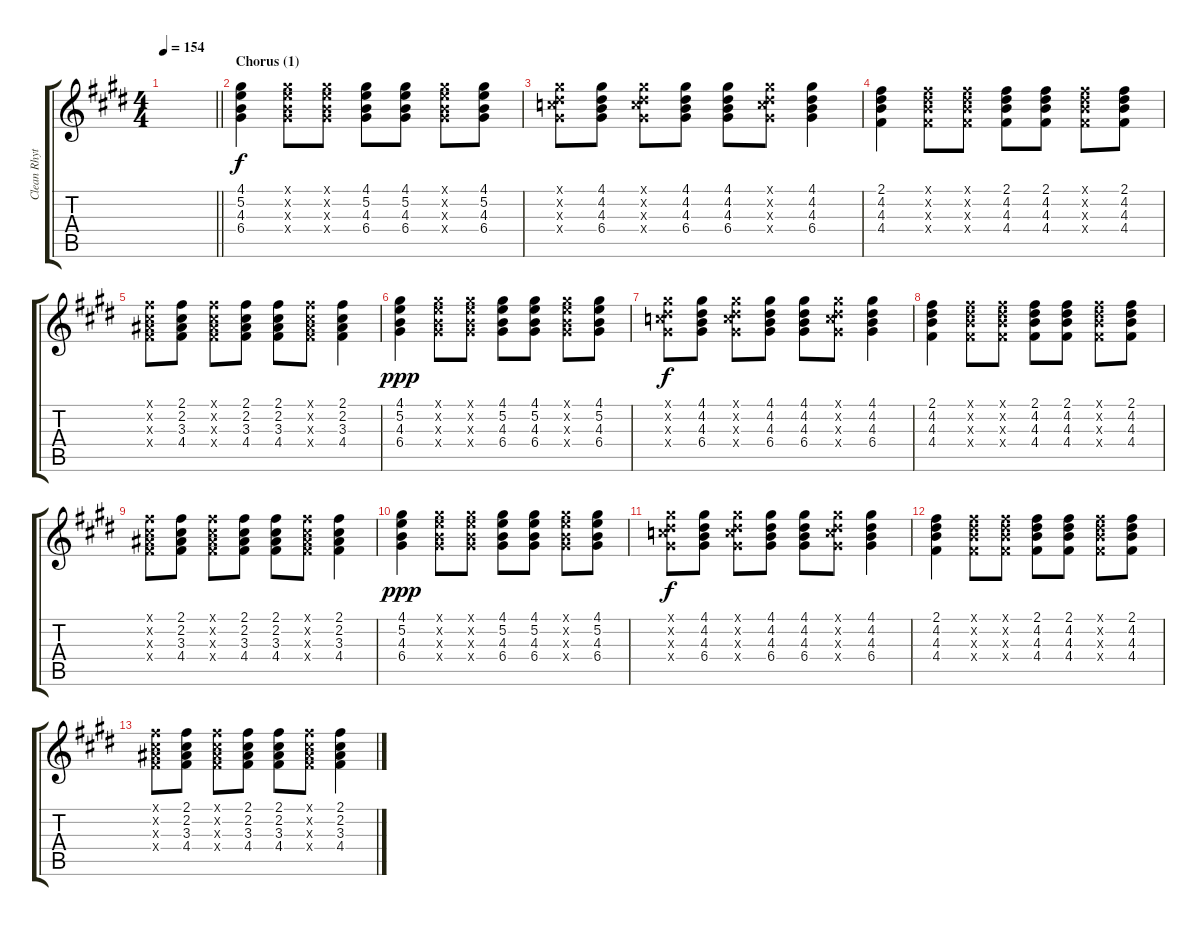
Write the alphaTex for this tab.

\track ("Clean Rhythm" "Clean Rhyt") {instrument electricguitarclean}
\staff {score tabs}
\tuning (E4 B3 G3 D3 A2 E2) {hide}
\ts (4 4)
\tempo 154
\clef g2
\barLineRight lightlight
\ks c#minor
|
\section ("" "Chorus (1)")
(4.1 5.2 4.3 6.4).4 (4.1{x} 5.2{x} 4.3{x} 6.4{x}).8 (4.1{x} 5.2{x} 4.3{x} 6.4{x}).8 (4.1 5.2 4.3 6.4).8 (4.1 5.2 4.3 6.4).8 (4.1{x} 5.2{x} 4.3{x} 6.4{x}).8 (4.1 5.2 4.3 6.4).8 |
(4.1{x} 4.2{x} 5.3{x} 6.4{x}).8{dy f} (4.1 4.2 4.3 6.4).8 (4.1{x} 4.2{x} 5.3{x} 6.4{x}).8 (4.1 4.2 4.3 6.4).8 (4.1 4.2 4.3 6.4).8 (4.1{x} 4.2{x} 5.3{x} 6.4{x}).8 (4.1 4.2 4.3 6.4).4 |
(2.1 4.2 4.3 4.4).4 (2.1{x} 4.2{x} 4.3{x} 4.4{x}).8 (2.1{x} 4.2{x} 4.3{x} 4.4{x}).8 (2.1 4.2 4.3 4.4).8 (2.1 4.2 4.3 4.4).8 (2.1{x} 4.2{x} 4.3{x} 4.4{x}).8 (2.1 4.2 4.3 4.4).8 |
(2.1{x} 2.2{x} 3.3{x} 4.4{x}).8 (2.1 2.2 3.3 4.4).8 (2.1{x} 2.2{x} 3.3{x} 4.4{x}).8 (2.1 2.2 3.3 4.4).8 (2.1 2.2 3.3 4.4).8 (2.1{x} 2.2{x} 3.3{x} 4.4{x}).8 (2.1 2.2 3.3 4.4).4 |
(4.1 5.2 4.3 6.4).4{dy ppp} (4.1{x} 5.2{x} 4.3{x} 6.4{x}).8 (4.1{x} 5.2{x} 4.3{x} 6.4{x}).8 (4.1 5.2 4.3 6.4).8 (4.1 5.2 4.3 6.4).8 (4.1{x} 5.2{x} 4.3{x} 6.4{x}).8 (4.1 5.2 4.3 6.4).8 |
(4.1{x} 4.2{x} 5.3{x} 6.4{x}).8{dy f} (4.1 4.2 4.3 6.4).8 (4.1{x} 4.2{x} 5.3{x} 6.4{x}).8 (4.1 4.2 4.3 6.4).8 (4.1 4.2 4.3 6.4).8 (4.1{x} 4.2{x} 5.3{x} 6.4{x}).8 (4.1 4.2 4.3 6.4).4 |
(2.1 4.2 4.3 4.4).4 (2.1{x} 4.2{x} 4.3{x} 4.4{x}).8 (2.1{x} 4.2{x} 4.3{x} 4.4{x}).8 (2.1 4.2 4.3 4.4).8 (2.1 4.2 4.3 4.4).8 (2.1{x} 4.2{x} 4.3{x} 4.4{x}).8 (2.1 4.2 4.3 4.4).8 |
(2.1{x} 2.2{x} 3.3{x} 4.4{x}).8 (2.1 2.2 3.3 4.4).8 (2.1{x} 2.2{x} 3.3{x} 4.4{x}).8 (2.1 2.2 3.3 4.4).8 (2.1 2.2 3.3 4.4).8 (2.1{x} 2.2{x} 3.3{x} 4.4{x}).8 (2.1 2.2 3.3 4.4).4 |
(4.1 5.2 4.3 6.4).4{dy ppp} (4.1{x} 5.2{x} 4.3{x} 6.4{x}).8 (4.1{x} 5.2{x} 4.3{x} 6.4{x}).8 (4.1 5.2 4.3 6.4).8 (4.1 5.2 4.3 6.4).8 (4.1{x} 5.2{x} 4.3{x} 6.4{x}).8 (4.1 5.2 4.3 6.4).8 |
(4.1{x} 4.2{x} 5.3{x} 6.4{x}).8{dy f} (4.1 4.2 4.3 6.4).8 (4.1{x} 4.2{x} 5.3{x} 6.4{x}).8 (4.1 4.2 4.3 6.4).8 (4.1 4.2 4.3 6.4).8 (4.1{x} 4.2{x} 5.3{x} 6.4{x}).8 (4.1 4.2 4.3 6.4).4 |
(2.1 4.2 4.3 4.4).4 (2.1{x} 4.2{x} 4.3{x} 4.4{x}).8 (2.1{x} 4.2{x} 4.3{x} 4.4{x}).8 (2.1 4.2 4.3 4.4).8 (2.1 4.2 4.3 4.4).8 (2.1{x} 4.2{x} 4.3{x} 4.4{x}).8 (2.1 4.2 4.3 4.4).8 |
(2.1{x} 2.2{x} 3.3{x} 4.4{x}).8 (2.1 2.2 3.3 4.4).8 (2.1{x} 2.2{x} 3.3{x} 4.4{x}).8 (2.1 2.2 3.3 4.4).8 (2.1 2.2 3.3 4.4).8 (2.1{x} 2.2{x} 3.3{x} 4.4{x}).8 (2.1 2.2 3.3 4.4).4
